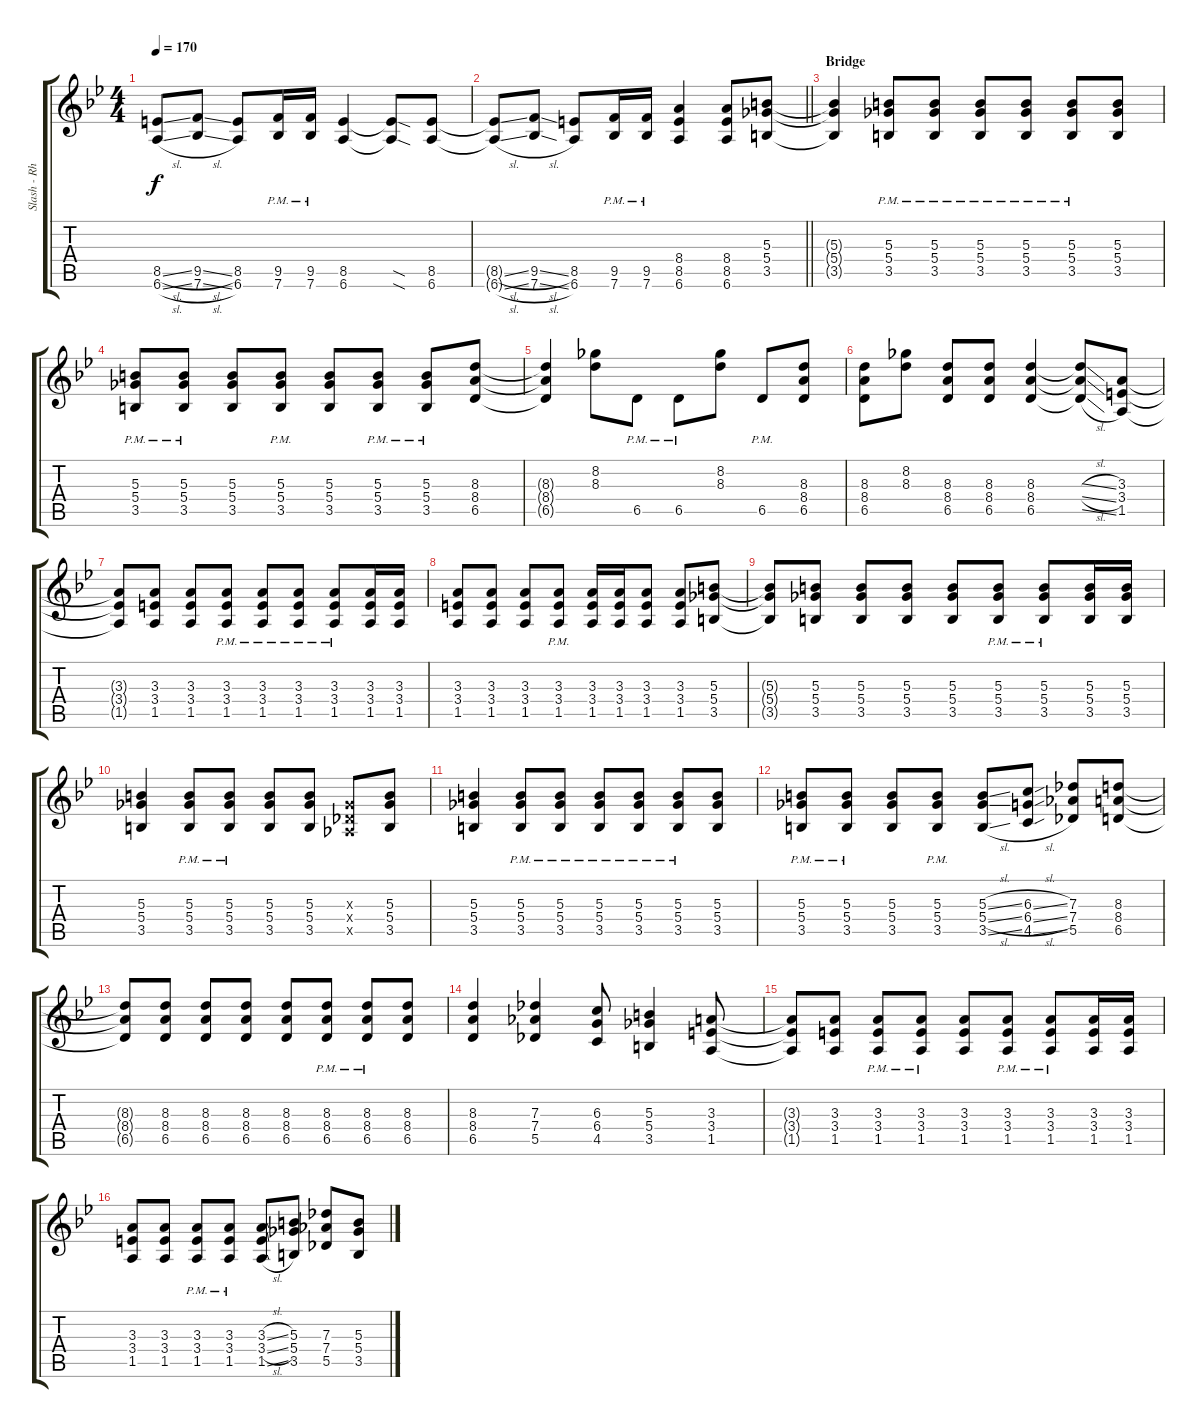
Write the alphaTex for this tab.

\track ("Slash - Rhytm Guitar" "Slash - Rh") {instrument distortionguitar}
\staff {score tabs}
\tuning (Eb4 Bb3 Gb3 Db3 Ab2 Eb2) {hide}
\ts (4 4)
\tempo 170
\clef g2
\ks bb
(8.5{sl t} 6.6{sl t}).8{dy f} (9.5{sl} 7.6{sl}).8 (8.5 6.6).8 (9.5 7.6{pm}).16 (9.5 7.6{pm}).16 (8.5 6.6).4 (8.5{sod t} 6.6{sod t}).8 (8.5 6.6).8 |
\barLineRight lightlight
(8.5{sl t} 6.6{sl t}).8 (9.5{sl} 7.6{sl}).8 (8.5 6.6).8 (9.5 7.6{pm}).16 (9.5 7.6{pm}).16 (8.4 8.5 6.6).4 (8.4 8.5 6.6).8 (5.3 5.4 3.5).8 |
\section ("" "Bridge")
(5.3{t} 5.4{t} 3.5{t}).4 (5.3{pm} 5.4{pm} 3.5{pm}).8 (5.3{pm} 5.4{pm} 3.5{pm}).8 (5.3{pm} 5.4{pm} 3.5{pm}).8 (5.3{pm} 5.4{pm} 3.5{pm}).8 (5.3{pm} 5.4{pm} 3.5{pm}).8 (5.3 5.4 3.5).8 |
(5.3{pm} 5.4{pm} 3.5{pm}).8 (5.3{pm} 5.4{pm} 3.5{pm}).8 (5.3 5.4 3.5).8 (5.3{pm} 5.4{pm} 3.5{pm}).8 (5.3 5.4 3.5).8 (5.3{pm} 5.4{pm} 3.5{pm}).8 (5.3{pm} 5.4{pm} 3.5{pm}).8 (8.3 8.4 6.5).8 |
(8.3{t} 8.4{t} 6.5{t}).4 (8.2 8.3).8 6.5{pm}.8 6.5{pm}.8 (8.2 8.3).8 6.5{pm}.8 (8.3 8.4 6.5).8 |
(8.3 8.4 6.5).8 (8.2 8.3).8 (8.3 8.4 6.5).8 (8.3 8.4 6.5).8 (8.3 8.4 6.5).4 (8.3{sl t} 8.4{sl t} 6.5{sl t}).8 (3.3 3.4 1.5).8 |
(3.3{t} 3.4{t} 1.5{t}).8 (3.3 3.4 1.5).8 (3.3 3.4 1.5).8 (3.3{pm} 3.4{pm} 1.5{pm}).8 (3.3{pm} 3.4{pm} 1.5{pm}).8 (3.3{pm} 3.4{pm} 1.5{pm}).8 (3.3{pm} 3.4{pm} 1.5{pm}).8 (3.3 3.4 1.5).16 (3.3 3.4 1.5).16 |
(3.3 3.4 1.5).8 (3.3 3.4 1.5).8 (3.3 3.4 1.5).8 (3.3{pm} 3.4{pm} 1.5{pm}).8 (3.3 3.4 1.5).16 (3.3 3.4 1.5).16 (3.3 3.4 1.5).8 (3.3 3.4 1.5).8 (5.3 5.4 3.5).8 |
(5.3{t} 5.4{t} 3.5{t}).8 (5.3 5.4 3.5).8 (5.3 5.4 3.5).8 (5.3 5.4 3.5).8 (5.3 5.4 3.5).8 (5.3{pm} 5.4{pm} 3.5{pm}).8 (5.3{pm} 5.4{pm} 3.5{pm}).8 (5.3 5.4 3.5).16 (5.3 5.4 3.5).16 |
(5.3 5.4 3.5).4 (5.3{pm} 5.4{pm} 3.5{pm}).8 (5.3{pm} 5.4{pm} 3.5{pm}).8 (5.3 5.4 3.5).8 (5.3 5.4 3.5).8 (0.3{x} 0.4{x} 0.5{x}).8 (5.3 5.4 3.5).8 |
(5.3 5.4 3.5).4 (5.3{pm} 5.4{pm} 3.5{pm}).8 (5.3{pm} 5.4{pm} 3.5{pm}).8 (5.3{pm} 5.4{pm} 3.5{pm}).8 (5.3{pm} 5.4{pm} 3.5{pm}).8 (5.3{pm} 5.4{pm} 3.5{pm}).8 (5.3 5.4 3.5).8 |
(5.3{pm} 5.4{pm} 3.5{pm}).8 (5.3{pm} 5.4{pm} 3.5{pm}).8 (5.3 5.4 3.5).8 (5.3{pm} 5.4{pm} 3.5{pm}).8 (5.3{sl} 5.4{sl} 3.5{sl}).8 (6.3{sl} 6.4{sl} 4.5{sl}).8 (7.3 7.4 5.5).8 (8.3 8.4 6.5).8 |
(8.3{t} 8.4{t} 6.5{t}).8 (8.3 8.4 6.5).8 (8.3 8.4 6.5).8 (8.3 8.4 6.5).8 (8.3 8.4 6.5).8 (8.3{pm} 8.4{pm} 6.5{pm}).8 (8.3{pm} 8.4{pm} 6.5{pm}).8 (8.3 8.4 6.5).8 |
(8.3 8.4 6.5).4 (7.3 7.4 5.5).4 (6.3 6.4 4.5).8 (5.3 5.4 3.5).4 (3.3 3.4 1.5).8 |
(3.3{t} 3.4{t} 1.5{t}).8 (3.3 3.4 1.5).8 (3.3{pm} 3.4{pm} 1.5{pm}).8 (3.3{pm} 3.4{pm} 1.5{pm}).8 (3.3 3.4 1.5).8 (3.3{pm} 3.4{pm} 1.5{pm}).8 (3.3{pm} 3.4{pm} 1.5{pm}).8 (3.3 3.4 1.5).16 (3.3 3.4 1.5).16 |
(3.3 3.4 1.5).8 (3.3 3.4 1.5).8 (3.3{pm} 3.4{pm} 1.5{pm}).8 (3.3{pm} 3.4{pm} 1.5{pm}).8 (3.3{sl} 3.4{sl} 1.5{sl}).8 (5.3 5.4 3.5).8 (7.3 7.4 5.5).8 (5.3 5.4 3.5).8
